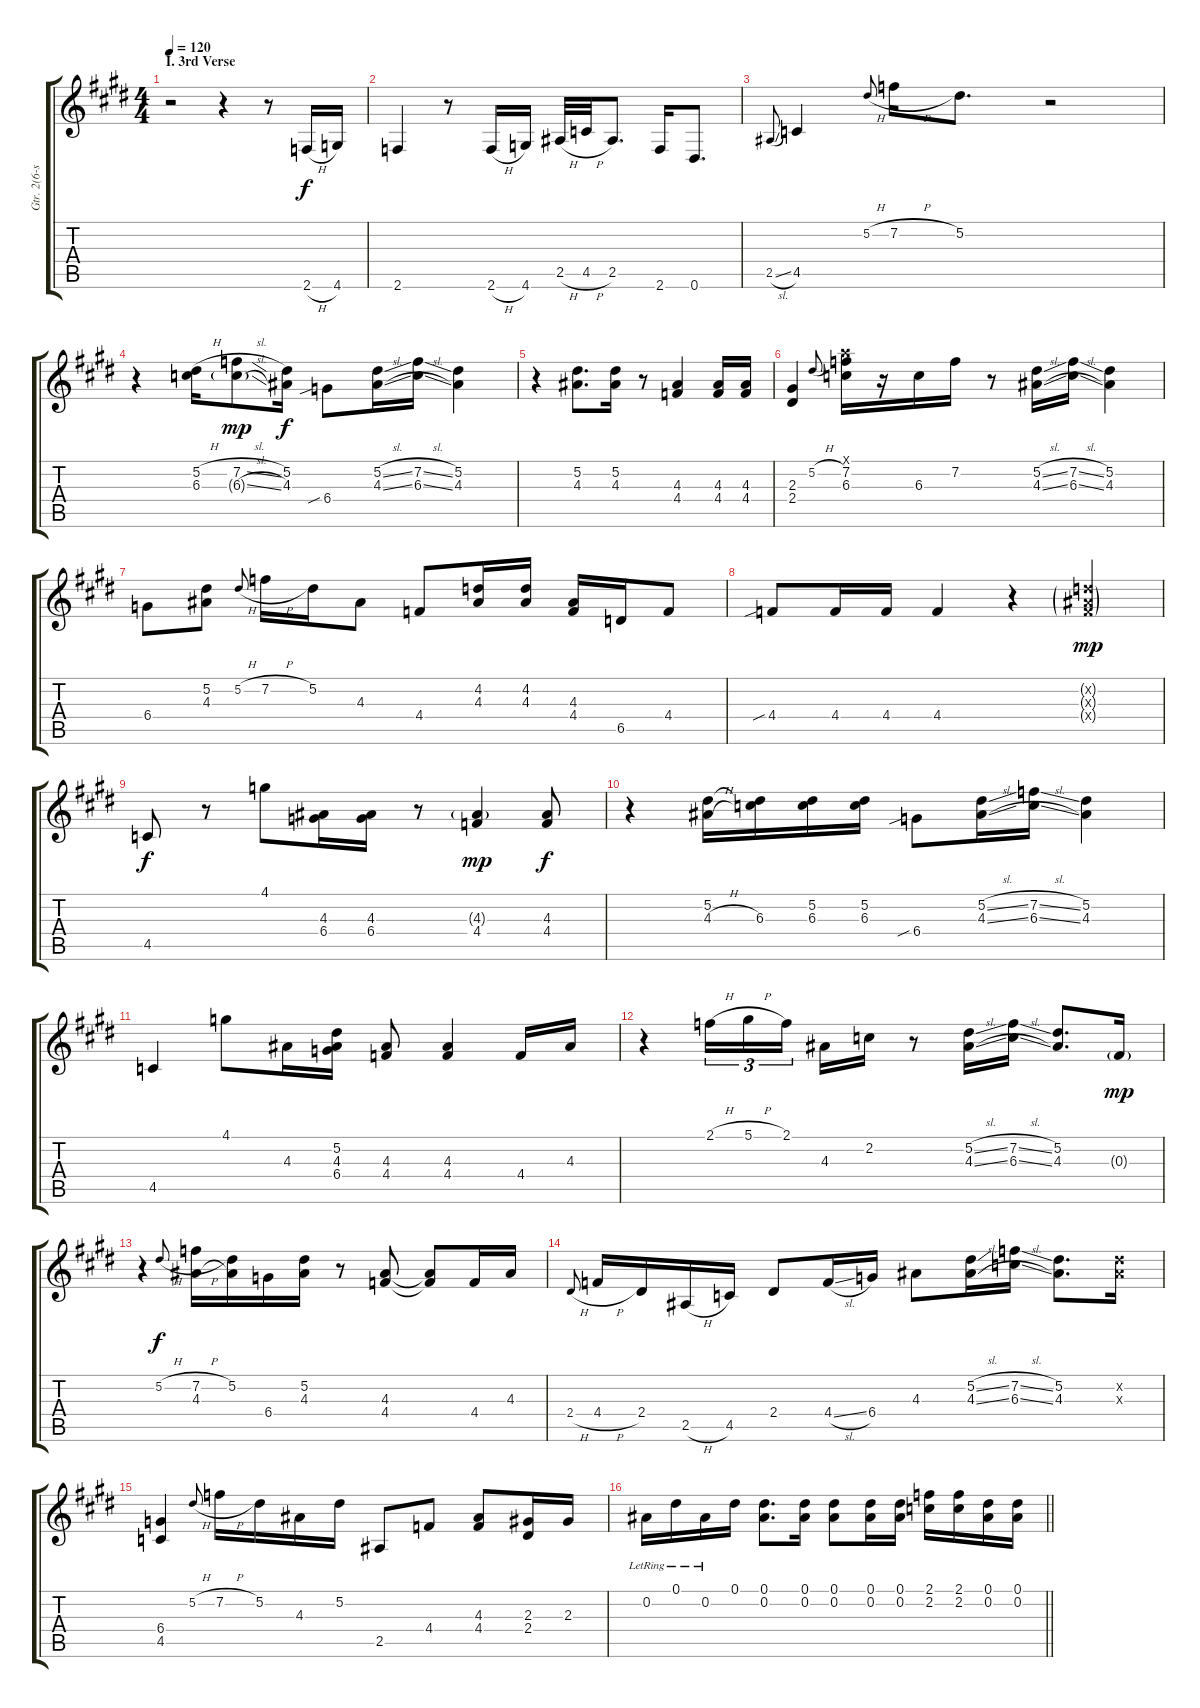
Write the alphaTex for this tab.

\track ("Gtr. 2(6-string elc. w/dist.)" "Gtr. 2(6-s") {instrument distortionguitar}
\staff {score tabs}
\tuning (Eb4 Bb3 Gb3 Db3 Ab2 Eb2) {hide}
\ts (4 4)
\section ("" "I. 3rd Verse")
\tempo 120
\clef g2
\ks e
r.2{dy f} r.4 r.8 2.6{h}.16 4.6.16 |
2.6.4 r.8 2.6{h}.16 4.6.16 2.5{h}.32 4.5{h}.32 2.5.8{d} 2.6.16 0.6.8{d} |
2.5{sl}.8{gr onbeat} 4.5.4 5.2{h}.8{gr onbeat} 7.2{h}.16 5.2.8{d} r.2 |
r.4 (5.2{h} 6.3).16 (7.2{sl} 6.3{sl g}).8{dy mp} (5.2 4.3).16{dy f} 6.4{sib}.8 (5.2{sl} 4.3{sl}).16 (7.2{sl} 6.3{sl}).16 (5.2 4.3).4 |
r.4 (5.2 4.3).8{d} (5.2 4.3).16 r.8 (4.3 4.4).4 (4.3 4.4).16 (4.3 4.4).16 |
(2.3 2.4).4 5.2{h}.8{gr onbeat} (6.1{x} 7.2 6.3).16 r.16 6.3.16 7.2.16 r.8 (5.2{sl} 4.3{sl}).16 (7.2{sl} 6.3{sl}).16 (5.2 4.3).4 |
6.4.8 (5.2 4.3).8 5.2{h}.8{gr onbeat} 7.2{h}.16 5.2.16 4.3.8 4.4.8 (4.2 4.3).16 (4.2 4.3).16 (4.3 4.4).16 6.5.16 4.4.8 |
4.4{sib}.8 4.4.16 4.4.16 4.4.4 r.4 (4.2{g x} 4.3{g x} 4.4{g x}).4{dy mp} |
4.5.8{dy f} r.8 4.1.8 (4.3 6.4).16 (4.3 6.4).16 r.8 (4.3{g} 4.4).4{dy mp} (4.3 4.4).8{dy f} |
r.4 (5.2 4.3{h}).16 (5.2{t} 6.3).16 (5.2 6.3).16 (5.2 6.3).16 6.4{sib}.8 (5.2{sl} 4.3{sl}).16 (7.2{sl} 6.3{sl}).16 (5.2 4.3).4 |
4.5.4 4.1.8 4.3.16 (5.2 4.3 6.4).16 (4.3 4.4).8 (4.3 4.4).4 4.4.16 4.3.16 |
r.4 2.1{h}.16{tu (3 2)} 5.1{h}.16{tu (3 2)} 2.1.16{tu (3 2) beam splitsecondary} 4.3.16 2.2.16 r.8 (5.2{sl} 4.3{sl}).16 (7.2{sl} 6.3{sl}).16 (5.2 4.3).8{d} 0.3{g}.16{dy mp} |
r.4 5.2{h}.8{gr onbeat dy f} (7.2{h} 4.3).16 (5.2 4.3{t}).16 6.4.16 (5.2 4.3).16 r.8 (4.3 4.4).8 (4.3{t} 4.4{t}).8 4.4.16 4.3.16 |
2.4{h}.8{gr onbeat} 4.4{h}.16 2.4.16 2.5{h}.16 4.5.16 2.4.8 4.4{sl}.16 6.4.16 4.3.8 (5.2{sl} 4.3{sl}).16 (7.2{sl} 6.3{sl}).16 (5.2 4.3).8{d} (5.2{x} 4.3{x}).16 |
(6.4 4.5).4 5.2{h}.8{gr onbeat} 7.2{h}.16 5.2.16 4.3.16 5.2.16 2.5.8 4.4.8 (4.3 4.4).8 (2.3 2.4).16 2.3.16 |
\barLineRight lightlight
0.2{lr}.16 0.1{lr}.16 0.2{lr}.16 0.1.16 (0.1 0.2).8{d} (0.1 0.2).16 (0.1 0.2).8 (0.1 0.2).16 (0.1 0.2).16 (2.1 2.2).16 (2.1 2.2).16 (0.1 0.2).16 (0.1 0.2).16
